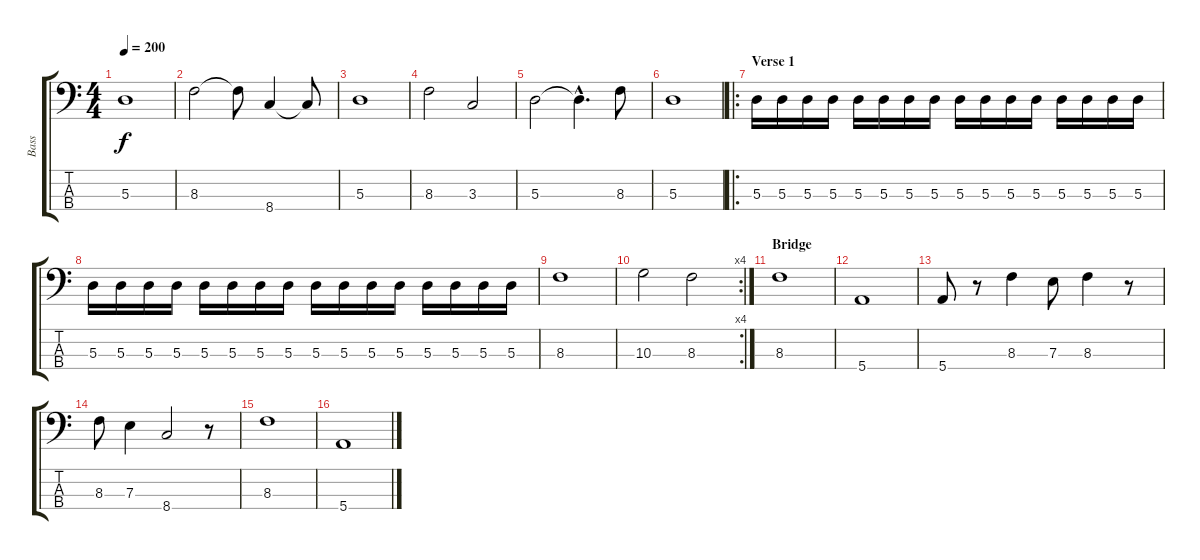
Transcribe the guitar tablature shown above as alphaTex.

\track ("Bass" "Bass") {instrument electricbassfinger}
\staff {score tabs}
\tuning (G2 D2 A1 E1) {hide}
\ts (4 4)
\tempo 200
\clef f4
\ks c
5.3.1{dy f} |
8.3.2 8.3{t}.8 8.4.4 8.4{t}.8 |
5.3.1 |
8.3.2 3.3.2 |
5.3.2 5.3{hac t}.4{d} 8.3.8 |
5.3.1 |
\ro
\section ("" "Verse 1")
5.3.16 5.3.16 5.3.16 5.3.16 5.3.16 5.3.16 5.3.16 5.3.16 5.3.16 5.3.16 5.3.16 5.3.16 5.3.16 5.3.16 5.3.16 5.3.16 |
5.3.16 5.3.16 5.3.16 5.3.16 5.3.16 5.3.16 5.3.16 5.3.16 5.3.16 5.3.16 5.3.16 5.3.16 5.3.16 5.3.16 5.3.16 5.3.16 |
8.3.1 |
\rc 4
10.3.2 8.3.2 |
\section ("" "Bridge")
8.3.1 |
5.4.1 |
5.4.8 r.8 8.3.4 7.3.8 8.3.4 r.8 |
8.3.8 7.3.4 8.4.2 r.8 |
8.3.1 |
5.4.1
